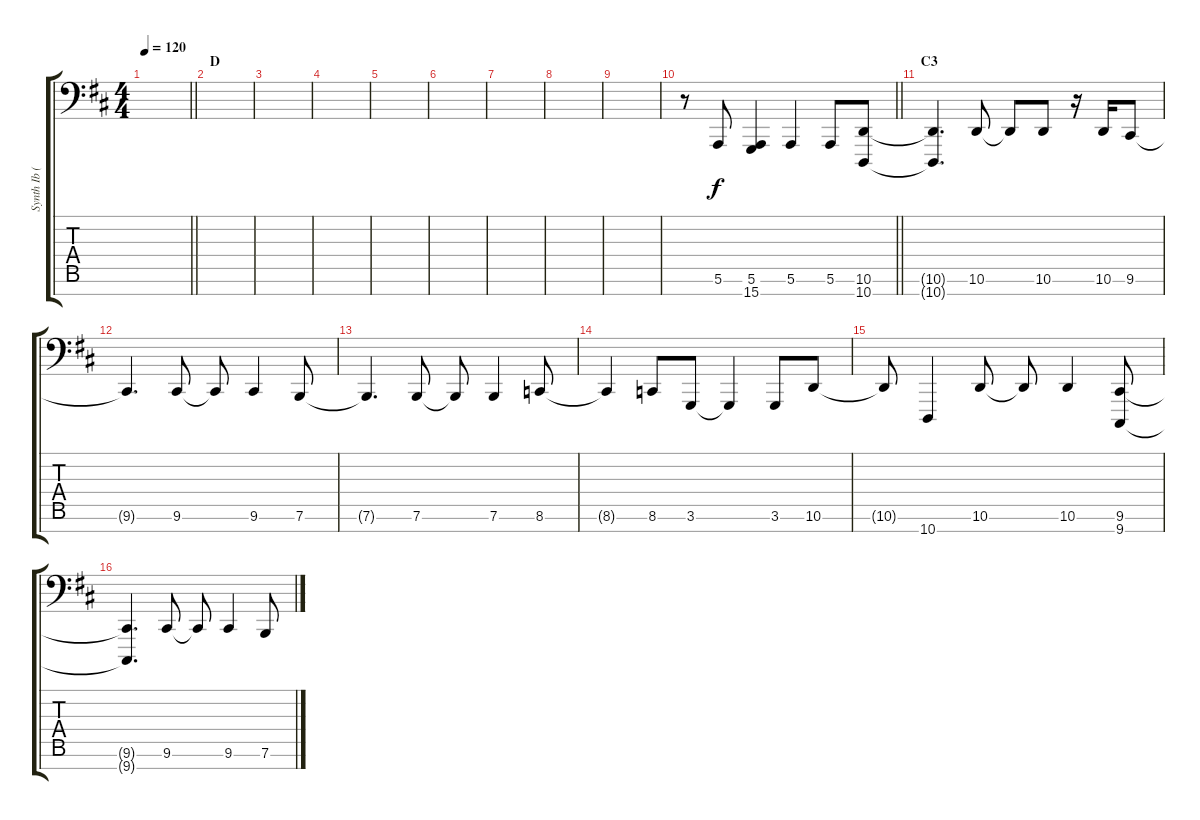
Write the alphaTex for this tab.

\track ("Synth Ib (Kotobuki Tsumugi)" "Synth Ib (") {instrument electricgrandpiano}
\staff {score tabs}
\tuning (E4 B3 G3 D3 A2 E1 E0) {hide}
\ts (4 4)
\tempo 120
\clef f4
\barLineRight lightlight
\ks d
|
\section ("" "D")
|
|
|
|
|
|
|
|
\barLineRight lightlight
r.8 5.6.8 (5.6 15.7).4 5.6.4 5.6.8 (10.6 10.7).8 |
\section ("" "C3")
(10.6{t} 10.7{t}).4{d} 10.6.8 10.6{t}.8 10.6.8 r.16 10.6.16 9.6.8 |
9.6{t}.4{d} 9.6.8 9.6{t}.8 9.6.4 7.6.8 |
7.6{t}.4{d} 7.6.8 7.6{t}.8 7.6.4 8.6.8 |
8.6{t}.4 8.6.8 3.6.8 3.6{t}.4 3.6.8 10.6.8 |
10.6{t}.8 10.7.4 10.6.8 10.6{t}.8 10.6.4 (9.6 9.7).8 |
(9.6{t} 9.7{t}).4{d} 9.6.8 9.6{t}.8 9.6.4 7.6.8
